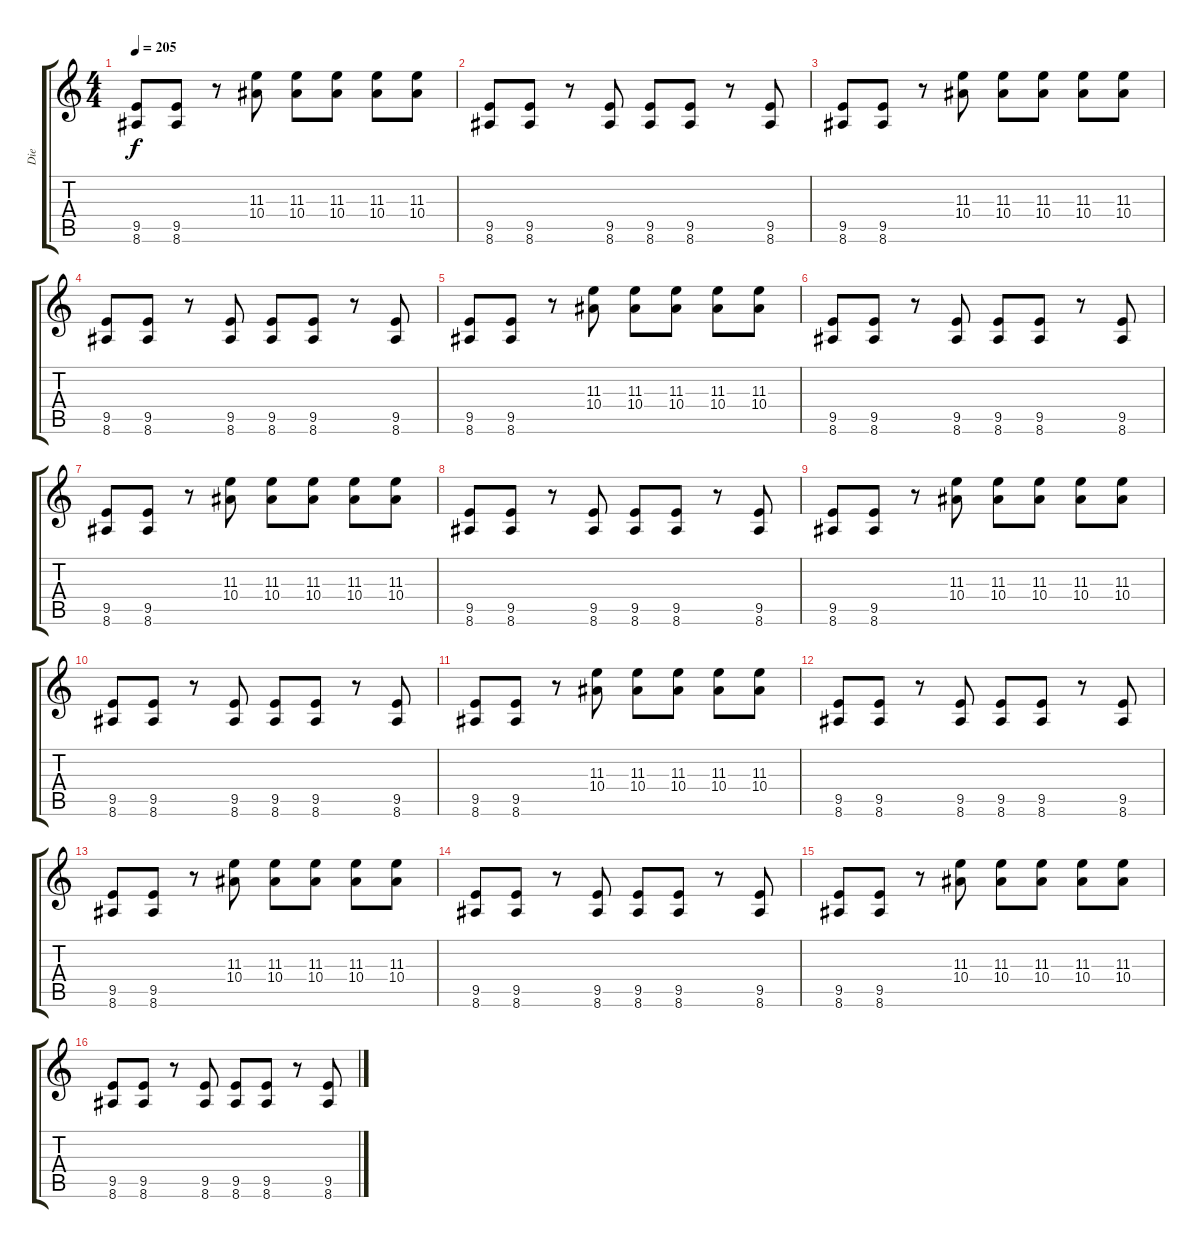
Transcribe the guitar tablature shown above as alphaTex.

\track ("Die" "Die") {instrument overdrivenguitar}
\staff {score tabs}
\tuning (D4 A3 F3 C3 G2 D2) {hide}
\ts (4 4)
\tempo 205
\clef g2
\ks c
(9.5 8.6).8{dy f} (9.5 8.6).8 r.8 (11.3 10.4).8 (11.3 10.4).8 (11.3 10.4).8 (11.3 10.4).8 (11.3 10.4).8 |
(9.5 8.6).8 (9.5 8.6).8 r.8 (9.5 8.6).8 (9.5 8.6).8 (9.5 8.6).8 r.8 (9.5 8.6).8 |
(9.5 8.6).8 (9.5 8.6).8 r.8 (11.3 10.4).8 (11.3 10.4).8 (11.3 10.4).8 (11.3 10.4).8 (11.3 10.4).8 |
(9.5 8.6).8 (9.5 8.6).8 r.8 (9.5 8.6).8 (9.5 8.6).8 (9.5 8.6).8 r.8 (9.5 8.6).8 |
(9.5 8.6).8 (9.5 8.6).8 r.8 (11.3 10.4).8 (11.3 10.4).8 (11.3 10.4).8 (11.3 10.4).8 (11.3 10.4).8 |
(9.5 8.6).8 (9.5 8.6).8 r.8 (9.5 8.6).8 (9.5 8.6).8 (9.5 8.6).8 r.8 (9.5 8.6).8 |
(9.5 8.6).8 (9.5 8.6).8 r.8 (11.3 10.4).8 (11.3 10.4).8 (11.3 10.4).8 (11.3 10.4).8 (11.3 10.4).8 |
(9.5 8.6).8 (9.5 8.6).8 r.8 (9.5 8.6).8 (9.5 8.6).8 (9.5 8.6).8 r.8 (9.5 8.6).8 |
(9.5 8.6).8 (9.5 8.6).8 r.8 (11.3 10.4).8 (11.3 10.4).8 (11.3 10.4).8 (11.3 10.4).8 (11.3 10.4).8 |
(9.5 8.6).8 (9.5 8.6).8 r.8 (9.5 8.6).8 (9.5 8.6).8 (9.5 8.6).8 r.8 (9.5 8.6).8 |
(9.5 8.6).8 (9.5 8.6).8 r.8 (11.3 10.4).8 (11.3 10.4).8 (11.3 10.4).8 (11.3 10.4).8 (11.3 10.4).8 |
(9.5 8.6).8 (9.5 8.6).8 r.8 (9.5 8.6).8 (9.5 8.6).8 (9.5 8.6).8 r.8 (9.5 8.6).8 |
(9.5 8.6).8 (9.5 8.6).8 r.8 (11.3 10.4).8 (11.3 10.4).8 (11.3 10.4).8 (11.3 10.4).8 (11.3 10.4).8 |
(9.5 8.6).8 (9.5 8.6).8 r.8 (9.5 8.6).8 (9.5 8.6).8 (9.5 8.6).8 r.8 (9.5 8.6).8 |
(9.5 8.6).8 (9.5 8.6).8 r.8 (11.3 10.4).8 (11.3 10.4).8 (11.3 10.4).8 (11.3 10.4).8 (11.3 10.4).8 |
(9.5 8.6).8 (9.5 8.6).8 r.8 (9.5 8.6).8 (9.5 8.6).8 (9.5 8.6).8 r.8 (9.5 8.6).8
